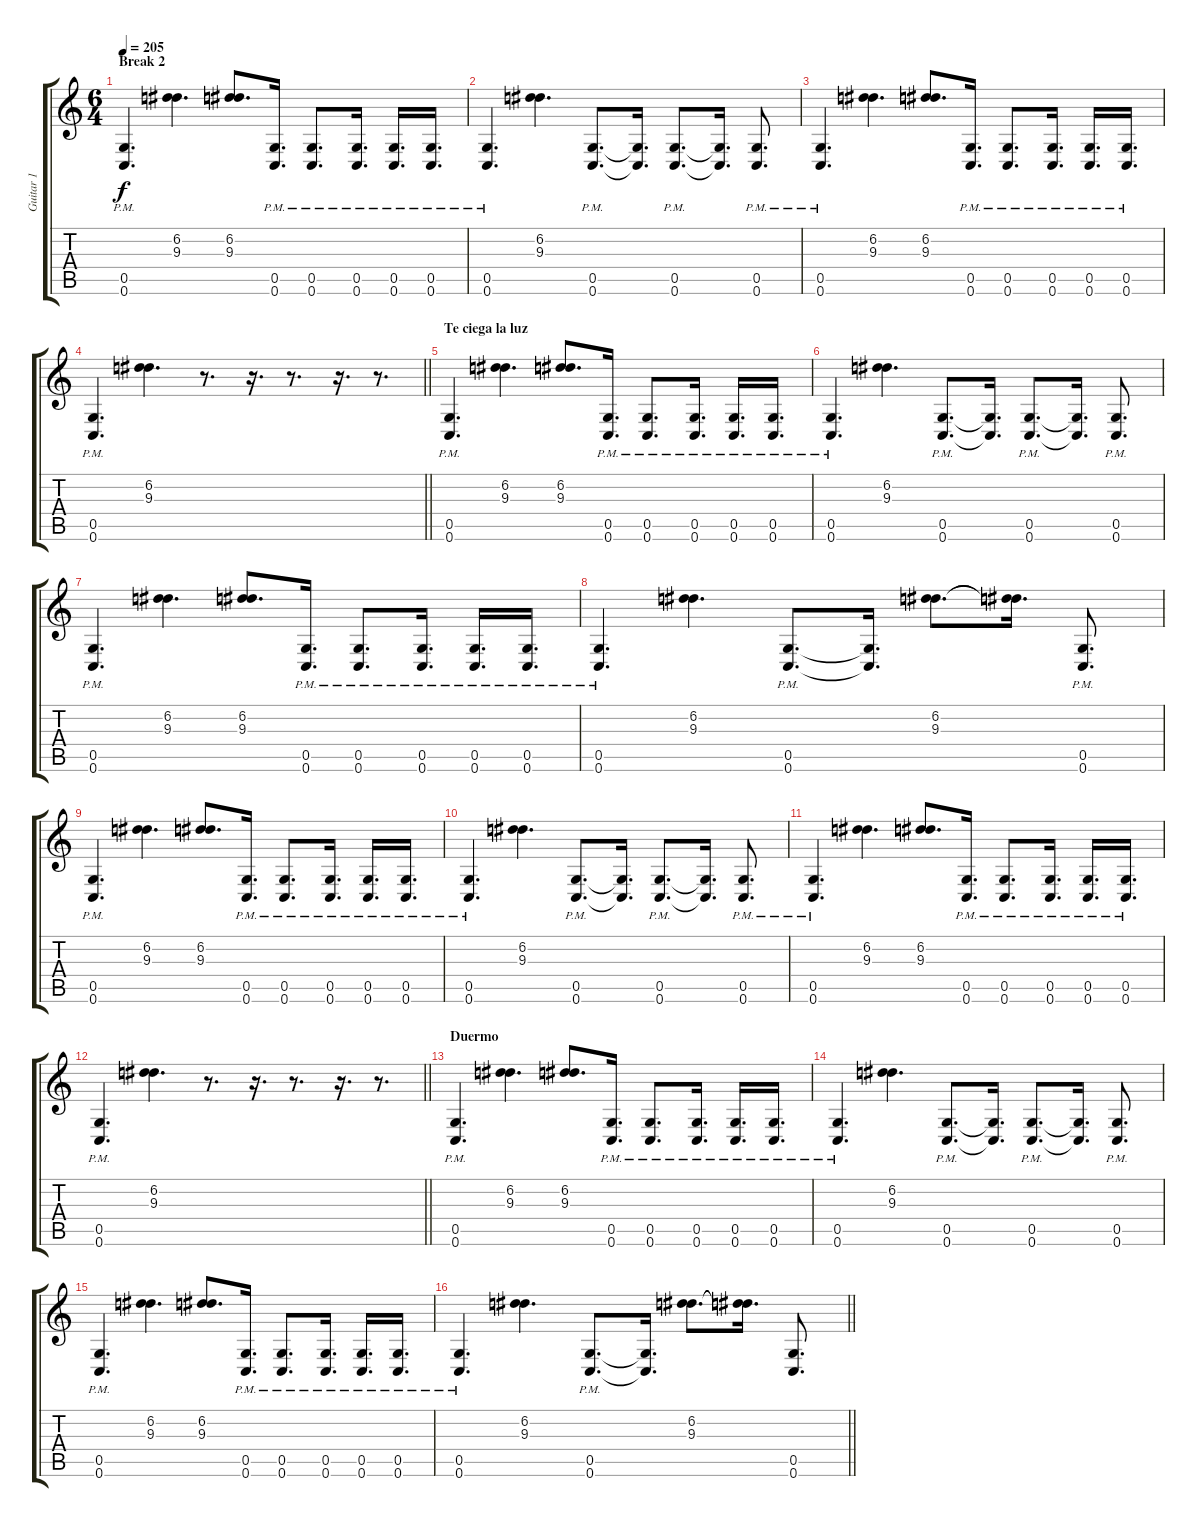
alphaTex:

\track ("Guitar 1" "Guitar 1") {instrument overdrivenguitar}
\staff {score tabs}
\tuning (D4 A3 F3 C3 G2 C2) {hide}
\ts (6 4)
\section ("" "Break 2")
\tempo 205
\clef g2
\ks c
(0.5{pm} 0.6).4{d dy f} (6.2 9.3).4{d} (6.2 9.3).8{d} (0.5{pm} 0.6).16{d} (0.5{pm} 0.6).8{d} (0.5{pm} 0.6).16{d} (0.5{pm} 0.6).16{d} (0.5{pm} 0.6).16{d} |
(0.5{pm} 0.6).4{d} (6.2 9.3).4{d} (0.5{pm} 0.6).8{d} (0.5{t} 0.6{t}).16{d} (0.5{pm} 0.6).8{d} (0.5{t} 0.6{t}).16{d} (0.5{pm} 0.6).8{d} |
(0.5{pm} 0.6).4{d} (6.2 9.3).4{d} (6.2 9.3).8{d} (0.5{pm} 0.6).16{d} (0.5{pm} 0.6).8{d} (0.5{pm} 0.6).16{d} (0.5{pm} 0.6).16{d} (0.5{pm} 0.6).16{d} |
\barLineRight lightlight
(0.5{pm} 0.6).4{d} (6.2 9.3).4{d} r.8{d} r.16{d} r.8{d} r.16{d} r.8{d} |
\section ("" "Te ciega la luz")
(0.5{pm} 0.6).4{d} (6.2 9.3).4{d} (6.2 9.3).8{d} (0.5{pm} 0.6).16{d} (0.5{pm} 0.6).8{d} (0.5{pm} 0.6).16{d} (0.5{pm} 0.6).16{d} (0.5{pm} 0.6).16{d} |
(0.5{pm} 0.6).4{d} (6.2 9.3).4{d} (0.5{pm} 0.6).8{d} (0.5{t} 0.6{t}).16{d} (0.5{pm} 0.6).8{d} (0.5{t} 0.6{t}).16{d} (0.5{pm} 0.6).8{d} |
(0.5{pm} 0.6).4{d} (6.2 9.3).4{d} (6.2 9.3).8{d} (0.5{pm} 0.6).16{d} (0.5{pm} 0.6).8{d} (0.5{pm} 0.6).16{d} (0.5{pm} 0.6).16{d} (0.5{pm} 0.6).16{d} |
(0.5{pm} 0.6).4{d} (6.2 9.3).4{d} (0.5{pm} 0.6).8{d} (0.5{t} 0.6{t}).16{d} (6.2 9.3).8{d} (6.2{t} 9.3{t}).16{d} (0.5{pm} 0.6).8{d} |
(0.5{pm} 0.6).4{d} (6.2 9.3).4{d} (6.2 9.3).8{d} (0.5{pm} 0.6).16{d} (0.5{pm} 0.6).8{d} (0.5{pm} 0.6).16{d} (0.5{pm} 0.6).16{d} (0.5{pm} 0.6).16{d} |
(0.5{pm} 0.6).4{d} (6.2 9.3).4{d} (0.5{pm} 0.6).8{d} (0.5{t} 0.6{t}).16{d} (0.5{pm} 0.6).8{d} (0.5{t} 0.6{t}).16{d} (0.5{pm} 0.6).8{d} |
(0.5{pm} 0.6).4{d} (6.2 9.3).4{d} (6.2 9.3).8{d} (0.5{pm} 0.6).16{d} (0.5{pm} 0.6).8{d} (0.5{pm} 0.6).16{d} (0.5{pm} 0.6).16{d} (0.5{pm} 0.6).16{d} |
\barLineRight lightlight
(0.5{pm} 0.6).4{d} (6.2 9.3).4{d} r.8{d} r.16{d} r.8{d} r.16{d} r.8{d} |
\section ("" "Duermo")
(0.5{pm} 0.6).4{d} (6.2 9.3).4{d} (6.2 9.3).8{d} (0.5{pm} 0.6).16{d} (0.5{pm} 0.6).8{d} (0.5{pm} 0.6).16{d} (0.5{pm} 0.6).16{d} (0.5{pm} 0.6).16{d} |
(0.5{pm} 0.6).4{d} (6.2 9.3).4{d} (0.5{pm} 0.6).8{d} (0.5{t} 0.6{t}).16{d} (0.5{pm} 0.6).8{d} (0.5{t} 0.6{t}).16{d} (0.5{pm} 0.6).8{d} |
(0.5{pm} 0.6).4{d} (6.2 9.3).4{d} (6.2 9.3).8{d} (0.5{pm} 0.6).16{d} (0.5{pm} 0.6).8{d} (0.5{pm} 0.6).16{d} (0.5{pm} 0.6).16{d} (0.5{pm} 0.6).16{d} |
\barLineRight lightlight
(0.5{pm} 0.6).4{d} (6.2 9.3).4{d} (0.5{pm} 0.6).8{d} (0.5{t} 0.6{t}).16{d} (6.2 9.3).8{d} (6.2{t} 9.3{t}).16{d} (0.5 0.6).8{d}
